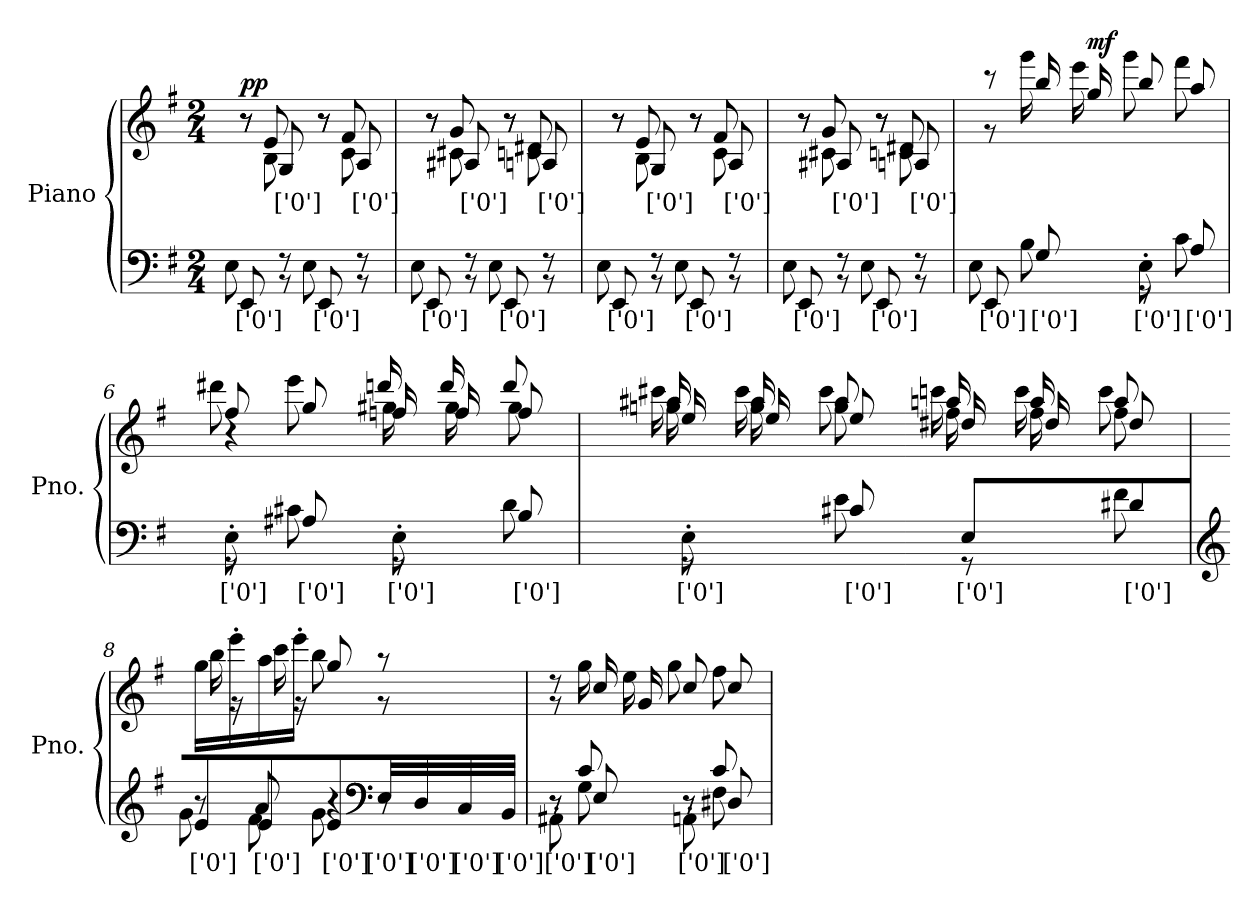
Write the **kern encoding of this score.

**kern	**text	**kern	**text	**dynam
*part1	*part1	*part1	*part1	*part1
*staff2	*staff2	*staff1	*staff1	*staff1/2
*I"Piano	*	*	*	*
*I'Pno.	*	*	*	*
*clefF4	*	*clefG2	*	*
*k[f#]	*	*k[f#]	*	*
*M2/4	*	*M2/4	*	*
*MM70	*	*MM70	*	*
=1	=1	=1	=1	=1
*^	*	*	*	*
*	*	*	*^	*	*
*	*	*	*	*^	*	*
!	!	!	!	!	!	!	!LO:DY:b
8EE	8Ei	['0']	8r	8r	8r	.	pp
8r	8r	.	8Gi	8B	8e	['0']	.
8EE	8Ei	['0']	8r	8r	8r	.	.
8r	8r	.	8Ai	8c	8f#	['0']	.
=2	=2	=2	=2	=2	=2	=2	=2
8EE	8Ei	['0']	8r	8r	8r	.	.
8r	8r	.	8A#Xi	8c#X	8g	['0']	.
8EE	8Ei	['0']	8r	8r	8r	.	.
8r	8r	.	8Ani	8cn	8d#X	['0']	.
=3	=3	=3	=3	=3	=3	=3	=3
8EE	8Ei	['0']	8r	8r	8r	.	.
8r	8r	.	8Gi	8B	8e	['0']	.
8EE	8Ei	['0']	8r	8r	8r	.	.
8r	8r	.	8Ai	8c	8f#	['0']	.
=4	=4	=4	=4	=4	=4	=4	=4
8EE	8Ei	['0']	8r	8r	8r	.	.
8r	8r	.	8A#Xi	8c#X	8g	['0']	.
8EE	8Ei	['0']	8r	8r	8r	.	.
8r	8r	.	8Ani	8cn	8d#X	['0']	.
*	*	*	*v	*v	*v	*	*
=5	=5	=5	=5	=5	=5
*	*	*	*^	*	*
8EE	8Ei	['0']	8r	8r	.	.
8Gi	8B	['0']	16bb	16ggg	.	.
!	!	!	!	!	!	!LO:DY:b
.	.	.	16gg	16eee	.	mf
8E'i\L	8r	['0']	8bb	8ggg	.	.
8Ai	8c	['0']	8aa	8fff#	.	.
*	*	*	*v	*v	*	*
!!LO:LB:g=z
=6	=6	=6	=6	=6	=6
*	*	*	*^	*	*
*	*	*	*	*^	*	*
8E'i\L	8r	['0']	8ff#	8ddd#X	4r	.	.
8A#Xi	8c#X	['0']	8gg	8eee	.	.	.
8E'i\L	8r	['0']	16ffn	16gg#X	16dddn	.	.
.	.	.	16ff	16gg#	16ddd	.	.
8Bi	8d	['0']	8ff	8gg#	8ddd	.	.
*	*	*	*v	*v	*v	*	*
=7	=7	=7	=7	=7	=7
*	*	*	*^	*	*
*	*	*	*	*^	*	*
*	*	*	*	*	*^	*	*
8E'i\L	8r	['0']	16ee	16ggn	16aa#X	16ccc#X	.	.
.	.	.	16ee	16gg	16aa#	16ccc#	.	.
8c#Xi	8e	['0']	8ee	8gg	8aa#	8ccc#	.	.
8Ei\L	8r	['0']	16dd#X	16ff#	16aan	16cccn	.	.
.	.	.	16dd#	16ff#	16aa	16ccc	.	.
8d#Xi	8f#	['0']	8dd#	8ff#	8aa	8ccc	.	.
*v	*v	*	*	*	*	*	*	*
*	*	*v	*v	*v	*v	*	*
=8	=8	=8	=8	=8
*clefG2	*	*	*	*
*^	*	*^	*	*
*	*^	*	*	*	*	*
8ei	8g	8r	['0']	16gg	16bb	.	.
.	.	.	.	16eee'\	16r	.	.
8ei	8f#	8a	['0']	16aa	16ccc	.	.
.	.	.	.	16eee'\JJ	16r	.	.
8ei	8g	4r	['0']	8gg	8bb	.	.
*clefF4	*	*	*	*	*	*	*
32Ei/LL	8r	.	['0']	8r	8r	.	.
32Di/	.	.	['0']	.	.	.	.
32Ci/	.	.	['0']	.	.	.	.
32BBi/JJJ	.	.	['0']	.	.	.	.
=9	=9	=9	=9	=9	=9	=9	=9
8AA#X'i\L	8r	8r	['0']	8r	8r	.	.
8Ei	8G	8c	['0']	16cc	16gg	.	.
.	.	.	.	16g	16ee	.	.
8AAn'i\L	8r	8r	['0']	8cc	8gg	.	.
8D#Xi	8F#	8c	['0']	8cc	8ff#	.	.
*v	*v	*v	*	*	*	*	*
*	*	*v	*v	*	*
=	=	=	=	=
*-	*-	*-	*-	*-
